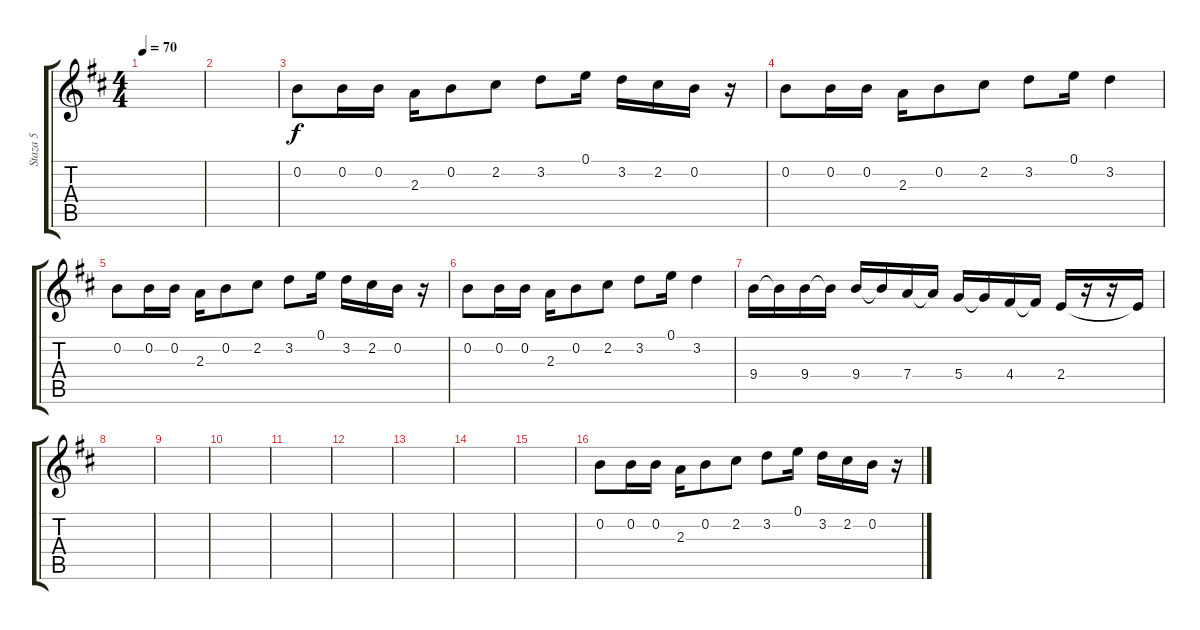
\track ("Staza 5" "Staza 5") {instrument acousticguitarsteel}
\staff {score tabs}
\tuning (E4 B3 G3 D3 A2 E2) {hide}
\ts (4 4)
\tempo 70
\clef g2
\ks bminor
|
|
0.2.8 0.2.16 0.2.16 2.3.16 0.2.8 2.2.8 3.2.8 0.1.16 3.2.16 2.2.16 0.2.16 r.16 |
0.2.8 0.2.16 0.2.16 2.3.16 0.2.8 2.2.8 3.2.8 0.1.16 3.2.4 |
0.2.8 0.2.16 0.2.16 2.3.16 0.2.8 2.2.8 3.2.8 0.1.16 3.2.16 2.2.16 0.2.16 r.16 |
0.2.8 0.2.16 0.2.16 2.3.16 0.2.8 2.2.8 3.2.8 0.1.16 3.2.4 |
9.4.16 9.4{t}.16 9.4.16 9.4{t}.16 9.4.16 9.4{t}.16 7.4.16 7.4{t}.16 5.4.16 5.4{t}.16 4.4.16 4.4{t}.16 2.4.16 r.16 r.16 2.4{t}.16 |
|
|
|
|
|
|
|
|
0.2.8 0.2.16 0.2.16 2.3.16 0.2.8 2.2.8 3.2.8 0.1.16 3.2.16 2.2.16 0.2.16 r.16
